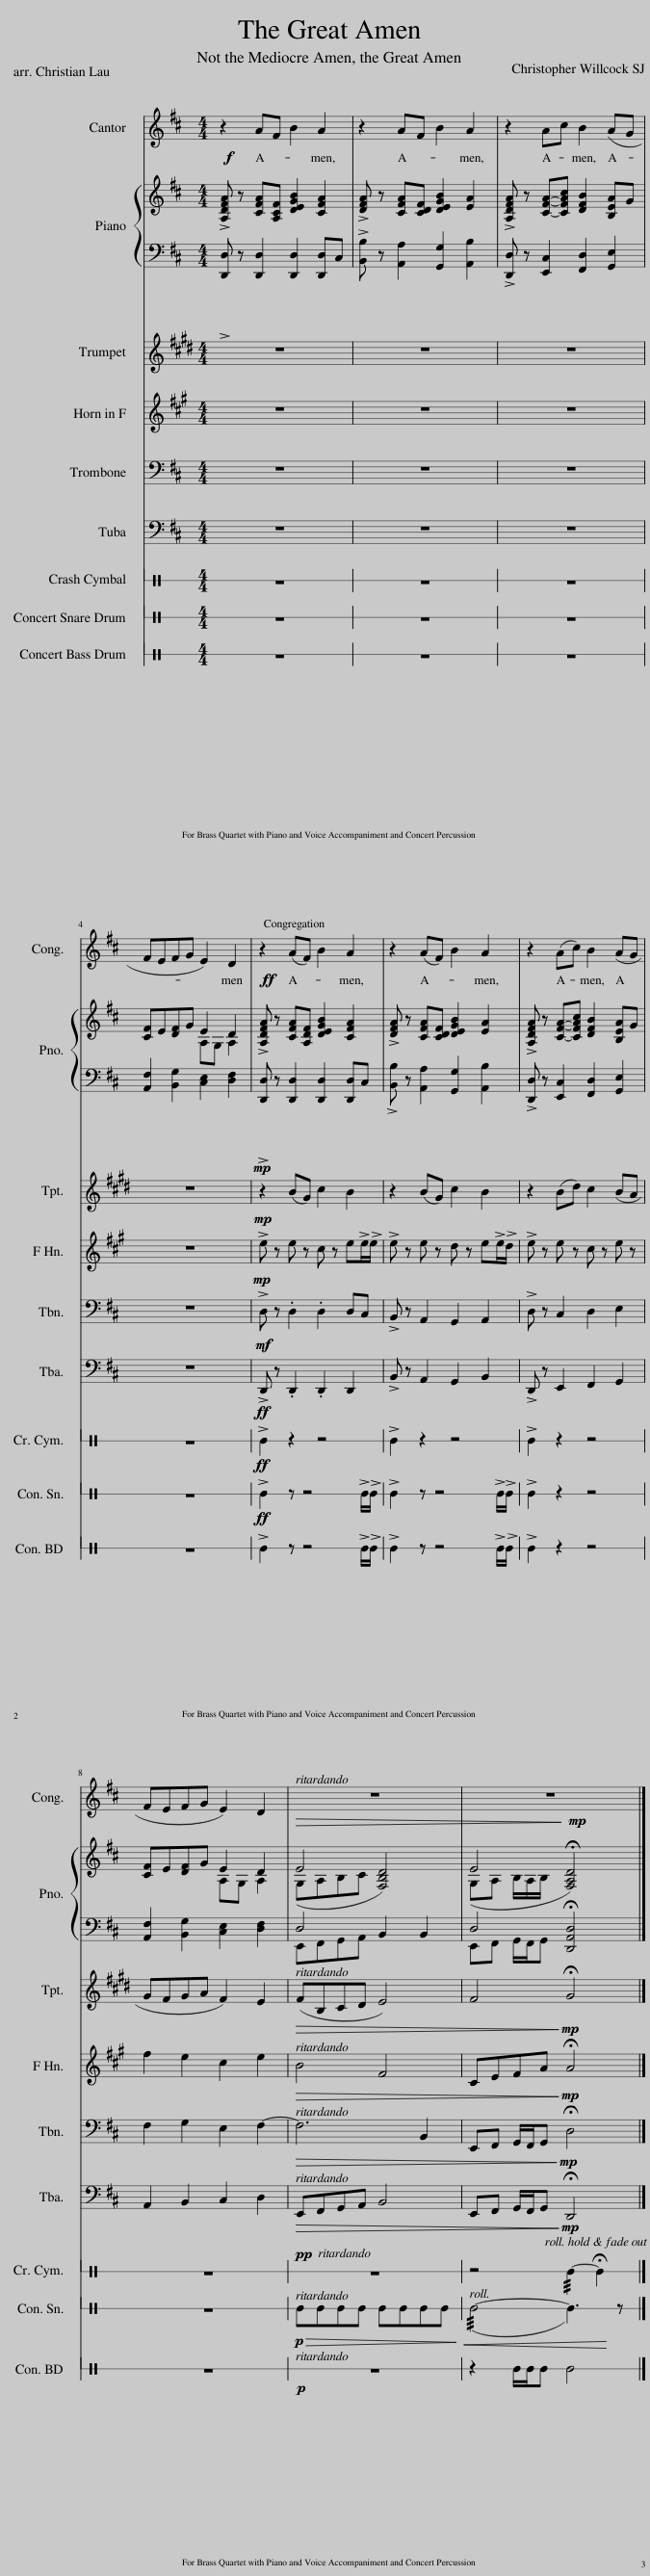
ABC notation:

X:1
%%score 1 { ( 2 5 ) | ( 3 4 ) } 6 7 8 9 10 11 12
L:1/8
M:4/4
I:linebreak $
K:D
V:1 treble
V:2 treble
V:5 treble
V:3 bass
V:4 bass
V:6 treble transpose=-2
V:7 treble transpose=-7
V:8 bass
V:9 bass
V:10 perc stafflines=1
K:none
V:11 perc stafflines=1
K:none
V:12 perc stafflines=1
K:none
V:1
!f! z2 AF B2 A2 | z2 AF B2 A2 | z2 Ac B2 (AG |$ FEFG E2) D2 | z2 (AF) B2 A2 | %5
 z2 (AF) B2 A2 | z2 (Ac) B2 (AG |$ FEFG E2) D2 |[Q:1/4=94] z8[Q:1/4=92] |[Q:1/4=71] z8[Q:1/4=63] |] %10
V:2
 !>![A,DFA] z [CFA][A,CF] [DEGB]2 [CFA]2 | !>![DFA] z [CFA][CDF] [DEGB]2 [EA]2 | !>![A,DFA] z [CFA]-[CFAc] [DFB]2 [B,EA]G |$ [CF]E[DF]G E2 D2 |!ff! !>![A,DFA] z [CFA][A,DF] [DEGB]2 [CFA]2 | %5
 !>![DFA] z [CFA][CDF] [DEGB]2 [EA]2 | !>![A,DFA] z [CFA]-[CFAc] [DFB]2 [B,EA]G |$ [CF]E[DF]G E2 D2 |!>(! E4 [F,B,D]4 | E4!>)!!mp! !fermata![F,A,D]4 |] %10
V:3
 !>![D,,D,] z [D,,D,]2 [D,,D,]2 D,C, | !>![B,,B,] z [A,,A,]2 [G,,G,]2 [A,,B,]2 | !>![D,,D,] z [E,,C,]2 [F,,D,]2 [G,,E,]2 |$ [A,,F,]2 [B,,G,]2 [C,E,]2 [D,F,]2 | !>![D,,D,] z [D,,D,]2 [D,,D,]2 D,C, | %5
 !>![B,,B,] z [A,,A,]2 [G,,G,]2 [A,,B,]2 | !>![D,,D,] z [E,,C,]2 [F,,D,]2 [G,,E,]2 |$ [A,,F,]2 [B,,G,]2 [C,E,]2 [D,F,]2 | D,4 B,,2 B,,2 | D,4 !fermata![D,,A,,D,]4 |] %10
V:4
 x6 D,,2 | x8 | x8 |$ x8 | x6 D,,2 | %5
 x8 | x8 |$ x8 | E,,F,,G,,A,, x4 | E,,F,, G,,/F,,/G,, x4 |] %10
V:5
 x8 | x8 | x8 |$ x4 A,G, A,2 | x8 | %5
 x8 | x8 |$ x4 A,G, A,2 | G,A,B,C x4 | G,A, B,/A,/B,/ x9/2 |] %10
V:6
[K:E] z8 | z8 | z8 |$ z8 |!mp! z2 (BG) c2 B2 | %5
 z2 (BG) c2 B2 | z2 (Bd) c2 (BA |$ GFGA F2) E2 |!>(! (FB,CD E4) | F4!>)!!mp! !fermata!G4 |] %10
V:7
[K:A] z8 | z8 | z8 |$ z8 |!mp! !>!e z e z c z e!>!e/!>!e/ | %5
 !>!e z e z d z e!>!e/!>!d/ | !>!e z e z c z e z |$ f2 e2 c2 e2 |!>(! B4 F4 | CEFA!>)!!mp! !fermata!A4 |] %10
V:8
 z8 | z8 | z8 |$ z8 |!mp! !>!D, z .D,2 .D,2 D,C, | %5
 !>!B,, z A,,2 G,,2 A,,2 | !>!D, z C,2 D,2 E,2 |$ F,2 G,2 E,2 F,2- |!>(! F,6 B,,2 | E,,F,, G,,/F,,/G,,!>)!!mp! !fermata!D,4 |] %10
V:9
 z8 | z8 | z8 |$ z8 |!mf! !>!D,, z .D,,2 .D,,2 D,,2 | %5
 !>!B,, z A,,2 G,,2 B,,2 | !>!D,, z E,,2 F,,2 G,,2 |$ A,,2 B,,2 C,2 D,2 |!>(! E,,F,,G,,A,, B,,4 | E,,F,, G,,/F,,/G,,!>)!!mp! !fermata!D,,4 |] %10
V:10
[K:C] z8 | z8 | z8 |$ z8 |!ff! !>!E2 z2 z4 | %5
 !>!E2 z2 z4 | !>!E2 z2 z4 |$ z8 |!pp! z8 | z4 !///!E2- !fermata!E2 |] %10
V:11
[K:C] z8 | z8 | z8 |$ z8 |!ff! !>!E2 z z4 !>!E/!>!E/ | %5
 !>!E2 z z4 !>!E/!>!E/ | !>!E2 z2 z4 |$ z8 |!p!!>(! EEEE EEEE!>)! |!pp!!<(! (!///!E4- E3)!<)!!p! z |] %10
V:12
[K:C] z8 | z8 | z8 |$ z8 |!ff! !>!E2 z z4 !>!E/!>!E/ | %5
 !>!E2 z z4 !>!E/!>!E/ | !>!E2 z2 z4 |$ z8 |!p! z8 | z2 E/E/E E4 |] %10
